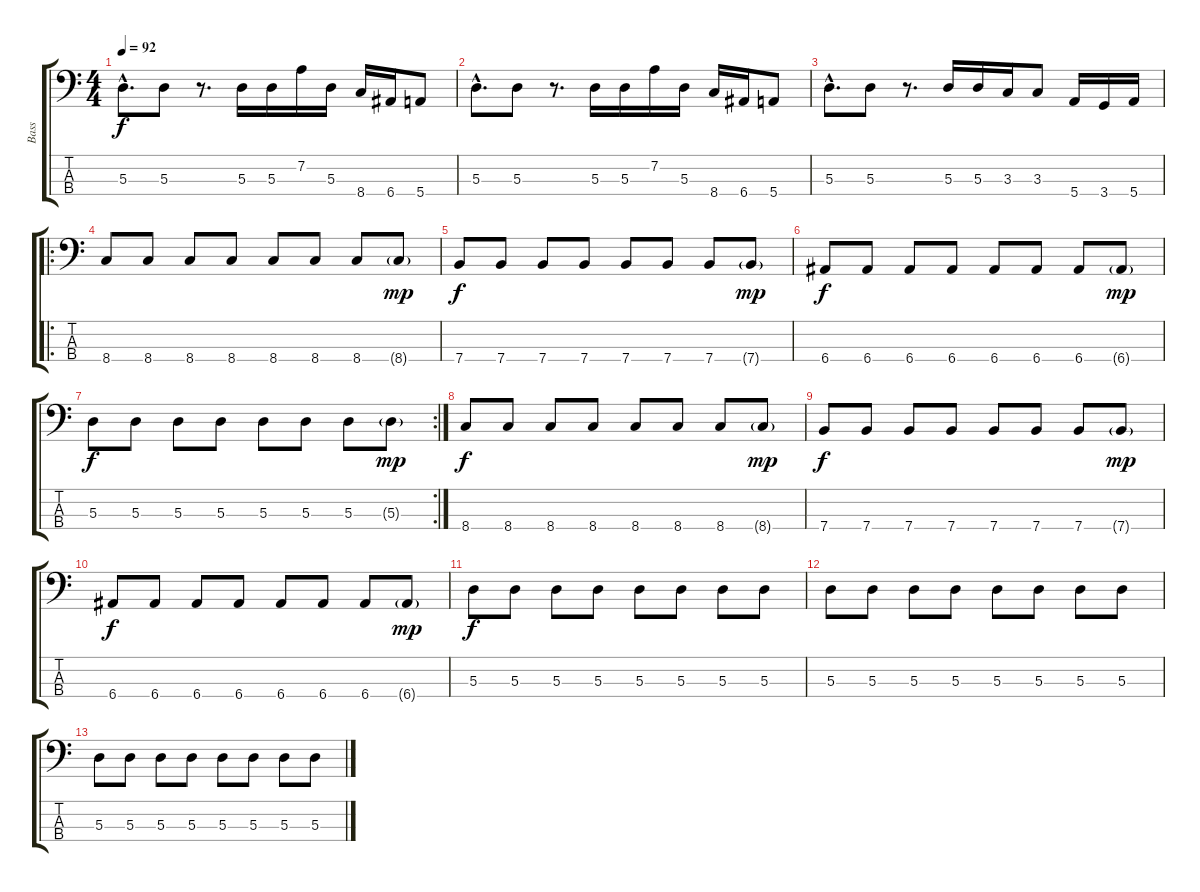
\track ("Bass" "Bass") {instrument electricbassfinger}
\staff {score tabs}
\tuning (G2 D2 A1 E1) {hide}
\ts (4 4)
\tempo 92
\clef f4
\ks c
5.3{hac}.8{d dy f} 5.3.8 r.8{d} 5.3.16 5.3.16 7.2.16 5.3.16 8.4.16 6.4.16 5.4.8 |
5.3{hac}.8{d} 5.3.8 r.8{d} 5.3.16 5.3.16 7.2.16 5.3.16 8.4.16 6.4.16 5.4.8 |
5.3{hac}.8{d} 5.3.8 r.8{d} 5.3.16 5.3.16 3.3.16 3.3.8 5.4.16 3.4.16 5.4.16 |
\ro
8.4.8 8.4.8 8.4.8 8.4.8 8.4.8 8.4.8 8.4.8 8.4{g}.8{dy mp} |
7.4.8{dy f} 7.4.8 7.4.8 7.4.8 7.4.8 7.4.8 7.4.8 7.4{g}.8{dy mp} |
6.4.8{dy f} 6.4.8 6.4.8 6.4.8 6.4.8 6.4.8 6.4.8 6.4{g}.8{dy mp} |
\rc 2
5.3.8{dy f} 5.3.8 5.3.8 5.3.8 5.3.8 5.3.8 5.3.8 5.3{g}.8{dy mp} |
8.4.8{dy f} 8.4.8 8.4.8 8.4.8 8.4.8 8.4.8 8.4.8 8.4{g}.8{dy mp} |
7.4.8{dy f} 7.4.8 7.4.8 7.4.8 7.4.8 7.4.8 7.4.8 7.4{g}.8{dy mp} |
6.4.8{dy f} 6.4.8 6.4.8 6.4.8 6.4.8 6.4.8 6.4.8 6.4{g}.8{dy mp} |
5.3.8{dy f} 5.3.8 5.3.8 5.3.8 5.3.8 5.3.8 5.3.8 5.3.8 |
5.3.8 5.3.8 5.3.8 5.3.8 5.3.8 5.3.8 5.3.8 5.3.8 |
5.3.8 5.3.8 5.3.8 5.3.8 5.3.8 5.3.8 5.3.8 5.3.8
